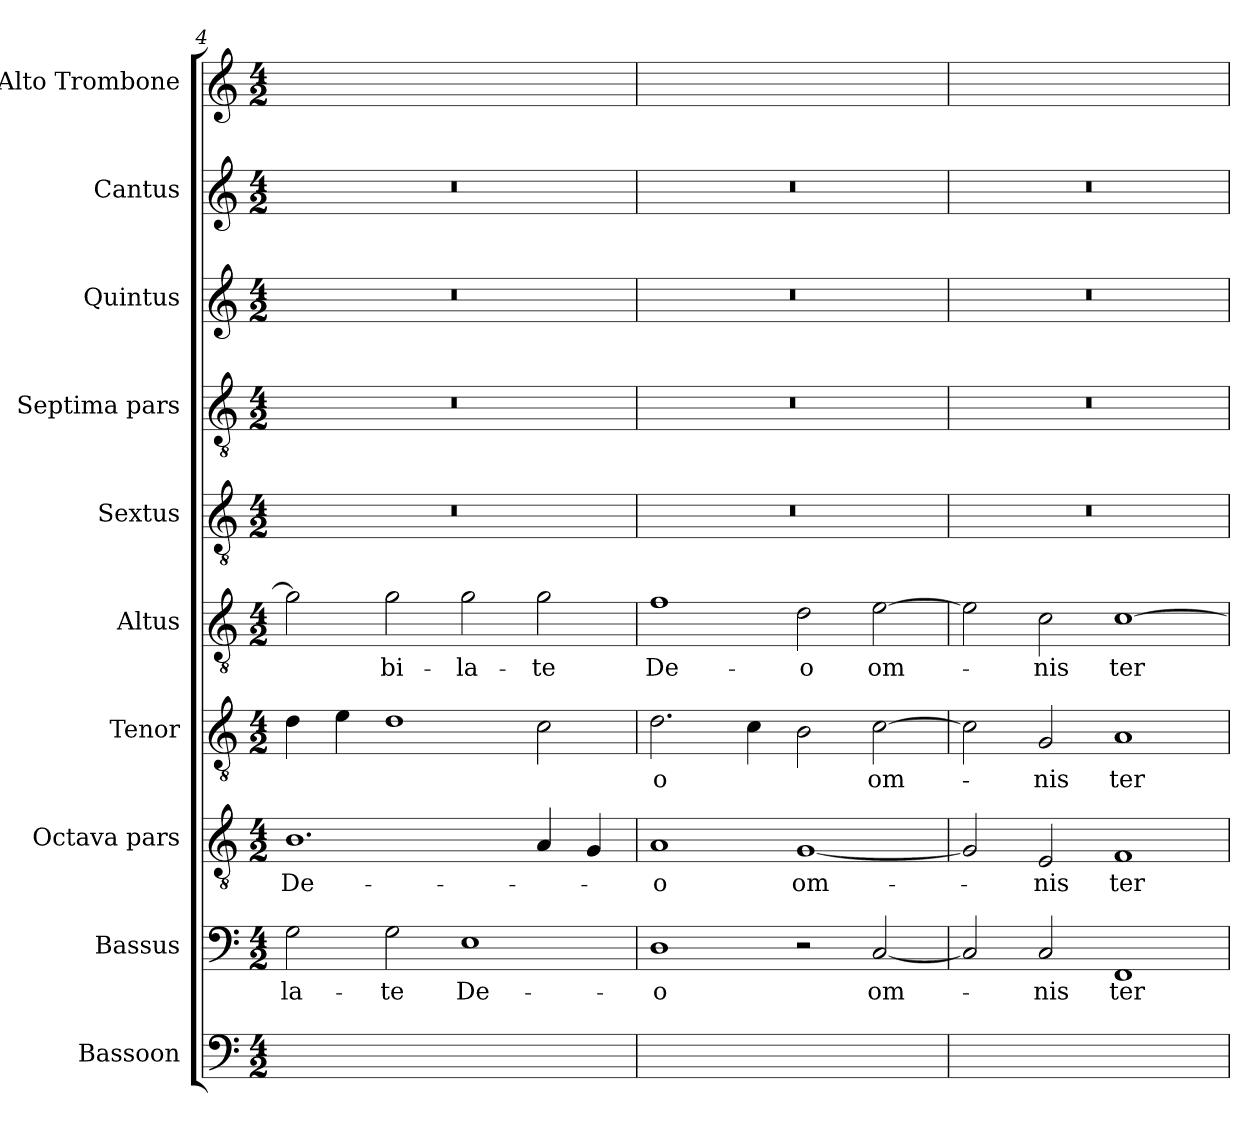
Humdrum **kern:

**kern	**text	**kern	**text	**kern	**text	**kern	**text	**kern	**text	**kern	**kern	**kern	**kern	**kern
*part10	*part10	*part9	*part9	*part8	*part8	*part7	*part7	*part6	*part6	*part5	*part4	*part3	*part2	*part1
*staff10	*staff10	*staff9	*staff9	*staff8	*staff8	*staff7	*staff7	*staff6	*staff6	*staff5	*staff4	*staff3	*staff2	*staff1
*I"Bassoon	*	*I"Bassus	*	*I"Octava pars	*	*I"Tenor	*	*I"Altus	*	*I"Sextus	*I"Septima pars	*I"Quintus	*I"Cantus	*I"Alto Trombone
*I'Bsn.	*	*I'B.	*	*	*	*I'T.	*	*I'A.	*	*	*	*	*I'C.	*I'A. Tbn.
*clefF4	*	*clefF4	*	*clefGv2	*	*clefGv2	*	*clefGv2	*	*clefGv2	*clefGv2	*clefG2	*clefG2	*clefG2
*	*	*	*	*ITrd7c12	*	*ITrd7c12	*	*ITrd7c12	*	*ITrd7c12	*	*	*	*
*k[]	*	*k[]	*	*k[]	*	*k[]	*	*k[]	*	*k[]	*k[]	*k[]	*k[]	*k[]
*C:	*	*C:	*	*C:	*	*C:	*	*C:	*	*C:	*C:	*C:	*C:	*C:
*M4/2	*	*M4/2	*	*M4/2	*	*M4/2	*	*M4/2	*	*M4/2	*M4/2	*M4/2	*M4/2	*M4/2
=4	=4	=4	=4	=4	=4	=4	=4	=4	=4	=4	=4	=4	=4	=4
!	!	!	!LO:LY:b	!	!LO:LY:b	!	!	!	!	!LO:N:vis=1	!LO:N:vis=1	!LO:N:vis=1	!LO:N:vis=1	!
2G\yy	-la-	2G\	-la-	1.BB	De-	4D\	.	2G\]	.	0r	0r	0r	0r	0ryy
.	.	.	.	.	.	4E\	.	.	.	.	.	.	.	.
!	!	!	!LO:LY:b	!	!	!	!	!	!LO:LY:b	!	!	!	!	!
2G\yy	-te	2G\	-te	.	.	1D	.	2G\	-bi-	.	.	.	.	.
!	!	!	!LO:LY:b	!	!	!	!	!	!LO:LY:b	!	!	!	!	!
1Eyy	De-	1E	De-	.	.	.	.	2G\	-la-	.	.	.	.	.
!	!	!	!	!	!	!	!	!	!LO:LY:b	!	!	!	!	!
.	.	.	.	4AA/	.	2C\	.	2G\	-te	.	.	.	.	.
.	.	.	.	4GG/	.	.	.	.	.	.	.	.	.	.
=5	=5	=5	=5	=5	=5	=5	=5	=5	=5	=5	=5	=5	=5	=5
!	!	!	!LO:LY:b	!	!LO:LY:b	!	!LO:LY:b	!	!LO:LY:b	!LO:N:vis=1	!LO:N:vis=1	!LO:N:vis=1	!LO:N:vis=1	!
1Dyy	-o	1D	-o	1AA	-o	2.D\	-o	1F	De-	0r	0r	0r	0r	0ryy
.	.	.	.	.	.	4C\	.	.	.	.	.	.	.	.
!	!	!	!	!	!LO:LY:b	!	!	!	!LO:LY:b	!	!	!	!	!
2ryy	.	2r	.	[1GG	om-	2BB\	.	2D\	-o	.	.	.	.	.
!	!	!	!LO:LY:b	!	!	!	!LO:LY:b	!	!LO:LY:b	!	!	!	!	!
[2C/yy	om-	[2C/	om-	.	.	[2C\	om-	[2E\	om-	.	.	.	.	.
!!LO:PB:g=z
=6	=6	=6	=6	=6	=6	=6	=6	=6	=6	=6	=6	=6	=6	=6
!	!	!	!	!	!	!	!	!	!	!LO:N:vis=1	!LO:N:vis=1	!LO:N:vis=1	!LO:N:vis=1	!
2C/yy]	.	2C/]	.	2GG/]	.	2C\]	.	2E\]	.	0r	0r	0r	0r	0ryy
!	!	!	!LO:LY:b	!	!LO:LY:b	!	!LO:LY:b	!	!LO:LY:b	!	!	!	!	!
2C/yy	-nis	2C/	-nis	2EE/	-nis	2GG/	-nis	2C\	-nis	.	.	.	.	.
!	!	!	!LO:LY:b	!	!LO:LY:b	!	!LO:LY:b	!	!LO:LY:b	!	!	!	!	!
1FFyy	ter-	1FF	ter-	1FF	ter-	1AA	ter-	[1C	ter-	.	.	.	.	.
=	=	=	=	=	=	=	=	=	=	=	=	=	=	=
*-	*-	*-	*-	*-	*-	*-	*-	*-	*-	*-	*-	*-	*-	*-
